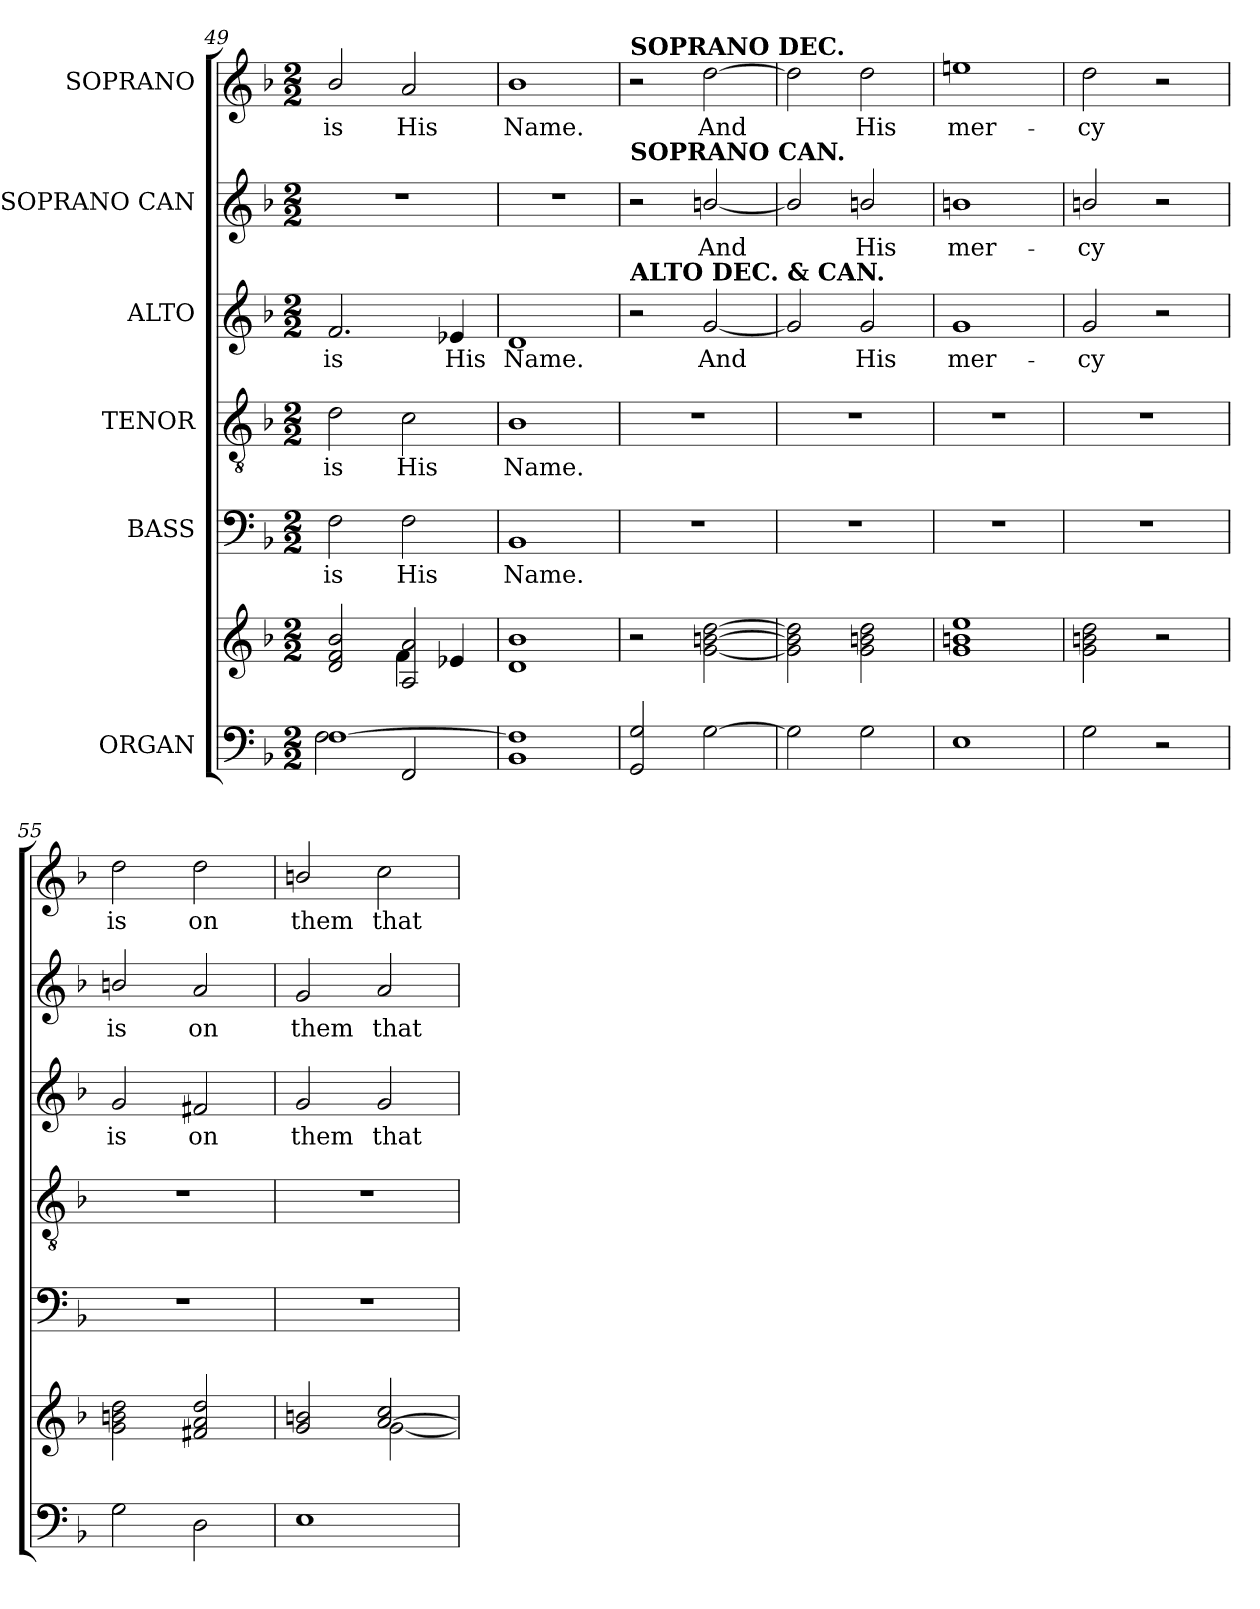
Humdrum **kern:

**kern	**kern	**kern	**text	**kern	**text	**kern	**text	**kern	**text	**kern	**text
*part6	*part6	*part5	*part5	*part4	*part4	*part3	*part3	*part2	*part2	*part1	*part1
*staff7	*staff6	*staff5	*staff5	*staff4	*staff4	*staff3	*staff3	*staff2	*staff2	*staff1	*staff1
*I"ORGAN	*	*I"BASS	*	*I"TENOR	*	*I"ALTO	*	*I"SOPRANO CAN	*	*I"SOPRANO	*
*clefF4	*clefG2	*clefF4	*	*clefGv2	*	*clefG2	*	*clefG2	*	*clefG2	*
*	*	*	*	*ITrd7c12	*	*	*	*	*	*	*
*k[b-]	*k[b-]	*k[b-]	*	*k[b-]	*	*k[b-]	*	*k[b-]	*	*k[b-]	*
*d:	*d:	*d:	*	*d:	*	*d:	*	*d:	*	*d:	*
*M2/2	*M2/2	*M2/2	*	*M2/2	*	*M2/2	*	*M2/2	*	*M2/2	*
=49	=49	=49	=49	=49	=49	=49	=49	=49	=49	=49	=49
*^	*^	*	*	*	*	*	*	*	*	*	*
!	!	!	!	!	!LO:LY:b:color=#000000	!	!	!	!	!	!	!	!
!	!	!	!	!	!	!	!LO:LY:b:color=#000000	!	!	!	!	!	!
!	!	!	!	!	!	!	!	!	!LO:LY:b:color=#000000	!	!	!	!
!	!	!	!	!	!	!	!	!	!	!	!	!	!LO:LY:b:color=#000000
[1Fi	2Fi\	2di/ 2fi 2b-i	2ryy	2Fi\	is	2Di\	is	2.fi/	is	1r	.	2b-i/	is
!	!	!	!	!	!LO:LY:b:color=#000000	!	!	!	!	!	!	!	!
!	!	!	!	!	!	!	!LO:LY:b:color=#000000	!	!	!	!	!	!
!	!	!	!	!	!	!	!	!	!	!	!	!	!LO:LY:b:color=#000000
.	2FFi/	2Ai/ 2ai	4fi\	2Fi\	His	2Ci\	His	.	.	.	.	2ai/	His
!	!	!	!	!	!	!	!	!	!LO:LY:b:color=#000000	!	!	!	!
.	.	.	4e-Xi/	.	.	.	.	4e-Xi/	His	.	.	.	.
*	*	*v	*v	*	*	*	*	*	*	*	*	*	*
=50	=50	=50	=50	=50	=50	=50	=50	=50	=50	=50	=50	=50
*	*	*^	*	*	*	*	*	*	*	*	*	*
!	!	!	!	!	!LO:LY:b:color=#000000	!	!	!	!	!	!	!	!
*	*	*v	*v	*	*	*	*	*	*	*	*	*	*
*	*	*^	*	*	*	*	*	*	*	*	*	*
!	!	!	!	!	!	!	!LO:LY:b:color=#000000	!	!	!	!	!	!
*	*	*v	*v	*	*	*	*	*	*	*	*	*	*
*	*	*^	*	*	*	*	*	*	*	*	*	*
!	!	!	!	!	!	!	!	!	!LO:LY:b:color=#000000	!	!	!	!
*	*	*v	*v	*	*	*	*	*	*	*	*	*	*
*	*	*^	*	*	*	*	*	*	*	*	*	*
!	!	!	!	!	!	!	!	!	!	!	!	!	!LO:LY:b:color=#000000
*	*	*v	*v	*	*	*	*	*	*	*	*	*	*
1Fi]	1BB-i	1di 1b-i	1BB-i	Name.	1BB-i	Name.	1di	Name.	1r	.	1b-i	Name.
!!LO:PB:g=z
=51	=51	=51	=51	=51	=51	=51	=51	=51	=51	=51	=51	=51
!	!	!	!	!	!	!	!	!	!	!	!LO:TX:a:B:t=SOPRANO DEC.	!
!	!	!	!	!	!	!	!	!	!LO:TX:a:B:t=SOPRANO CAN.	!	!	!
!	!	!	!	!	!	!	!LO:TX:a:B:t=ALTO DEC. & CAN.	!	!	!	!	!
!LO:TX:a:i:t=Ch.	!	!	!	!	!	!	!	!	!	!	!	!
!LO:TX:b:i:t=Man.	!	!	!	!	!	!	!	!	!	!	!	!
*v	*v	*	*	*	*	*	*	*	*	*	*	*
2GGi/ 2Gi	2r	1r	.	1r	.	2r	.	2r	.	2r	.
!	!	!	!	!	!	!	!LO:LY:b:color=#000000	!	!	!	!
!	!	!	!	!	!	!	!	!	!LO:LY:b:color=#000000	!	!
!	!	!	!	!	!	!	!	!	!	!	!LO:LY:b:color=#000000
[2Gi\	[2gi\ [2bni [2ddi	.	.	.	.	[2gi/	And	[2bni/	And	[2ddi\	And
=52	=52	=52	=52	=52	=52	=52	=52	=52	=52	=52	=52
2Gi\]	2gi\] 2bi] 2ddi]	1r	.	1r	.	2gi/]	.	2bi/]	.	2ddi\]	.
!	!	!	!	!	!	!	!LO:LY:b:color=#000000	!	!	!	!
!	!	!	!	!	!	!	!	!	!LO:LY:b:color=#000000	!	!
!	!	!	!	!	!	!	!	!	!	!	!LO:LY:b:color=#000000
2Gi\	2gi\ 2bni 2ddi	.	.	.	.	2gi/	His	2bni/	His	2ddi\	His
=53	=53	=53	=53	=53	=53	=53	=53	=53	=53	=53	=53
!	!	!	!	!	!	!	!LO:LY:b:color=#000000	!	!	!	!
!	!	!	!	!	!	!	!	!	!LO:LY:b:color=#000000	!	!
!	!	!	!	!	!	!	!	!	!	!	!LO:LY:b:color=#000000
1Ei	1gi 1bni 1eei	1r	.	1r	.	1gi	mer-	1bni	mer-	1eeni	mer-
=54	=54	=54	=54	=54	=54	=54	=54	=54	=54	=54	=54
!	!	!	!	!	!	!	!LO:LY:b:color=#000000	!	!	!	!
!	!	!	!	!	!	!	!	!	!LO:LY:b:color=#000000	!	!
!	!	!	!	!	!	!	!	!	!	!	!LO:LY:b:color=#000000
2Gi\	2gi\ 2bni 2ddi	1r	.	1r	.	2gi/	-cy	2bni/	-cy	2ddi\	-cy
2r	2r	.	.	.	.	2r	.	2r	.	2r	.
=55	=55	=55	=55	=55	=55	=55	=55	=55	=55	=55	=55
!	!	!	!	!	!	!	!LO:LY:b:color=#000000	!	!	!	!
!	!	!	!	!	!	!	!	!	!LO:LY:b:color=#000000	!	!
!	!	!	!	!	!	!	!	!	!	!	!LO:LY:b:color=#000000
2Gi\	2gi\ 2bni 2ddi	1r	.	1r	.	2gi/	is	2bni/	is	2ddi\	is
!	!	!	!	!	!	!	!LO:LY:b:color=#000000	!	!	!	!
!	!	!	!	!	!	!	!	!	!LO:LY:b:color=#000000	!	!
!	!	!	!	!	!	!	!	!	!	!	!LO:LY:b:color=#000000
2Di\	2f#Xi/ 2ai 2ddi	.	.	.	.	2f#Xi/	on	2ai/	on	2ddi\	on
=56	=56	=56	=56	=56	=56	=56	=56	=56	=56	=56	=56
*	*^	*	*	*	*	*	*	*	*	*	*
!	!	!	!	!	!	!	!	!LO:LY:b:color=#000000	!	!	!	!
!	!	!	!	!	!	!	!	!	!	!LO:LY:b:color=#000000	!	!
!	!	!	!	!	!	!	!	!	!	!	!	!LO:LY:b:color=#000000
1Ei	2gi/ 2bni	2ryy	1r	.	1r	.	2gi/	them	2gi/	them	2bni/	them
!	!	!	!	!	!	!	!	!LO:LY:b:color=#000000	!	!	!	!
!	!	!	!	!	!	!	!	!	!	!LO:LY:b:color=#000000	!	!
!	!	!	!	!	!	!	!	!	!	!	!	!LO:LY:b:color=#000000
.	[2ai/ 2cci	[2gi\	.	.	.	.	2gi/	that	2ai/	that	2cci\	that
*	*v	*v	*	*	*	*	*	*	*	*	*	*
=	=	=	=	=	=	=	=	=	=	=	=
*-	*-	*-	*-	*-	*-	*-	*-	*-	*-	*-	*-
